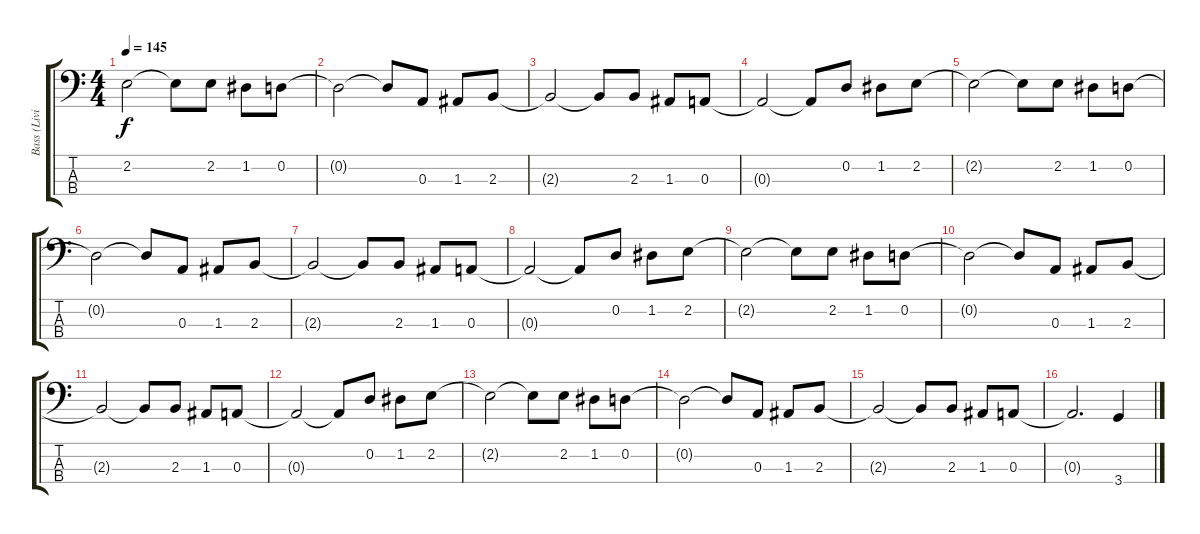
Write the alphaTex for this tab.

\track ("Bass (Livio)" "Bass (Livi") {instrument electricbasspick}
\staff {score tabs}
\tuning (G2 D2 A1 E1) {hide}
\ts (4 4)
\tempo 145
\clef f4
\ks c
2.2{t}.2{dy f} 2.2{t}.8 2.2.8 1.2.8 0.2.8 |
0.2{t}.2 0.2{t}.8 0.3.8 1.3.8 2.3.8 |
2.3{t}.2 2.3{t}.8 2.3.8 1.3.8 0.3.8 |
0.3{t}.2 0.3{t}.8 0.2.8 1.2.8 2.2.8 |
2.2{t}.2 2.2{t}.8 2.2.8 1.2.8 0.2.8 |
0.2{t}.2 0.2{t}.8 0.3.8 1.3.8 2.3.8 |
2.3{t}.2 2.3{t}.8 2.3.8 1.3.8 0.3.8 |
0.3{t}.2 0.3{t}.8 0.2.8 1.2.8 2.2.8 |
2.2{t}.2 2.2{t}.8 2.2.8 1.2.8 0.2.8 |
0.2{t}.2 0.2{t}.8 0.3.8 1.3.8 2.3.8 |
2.3{t}.2 2.3{t}.8 2.3.8 1.3.8 0.3.8 |
0.3{t}.2 0.3{t}.8 0.2.8 1.2.8 2.2.8 |
2.2{t}.2 2.2{t}.8 2.2.8 1.2.8 0.2.8 |
0.2{t}.2 0.2{t}.8 0.3.8 1.3.8 2.3.8 |
2.3{t}.2 2.3{t}.8 2.3.8 1.3.8 0.3.8 |
0.3{t}.2{d} 3.4.4
